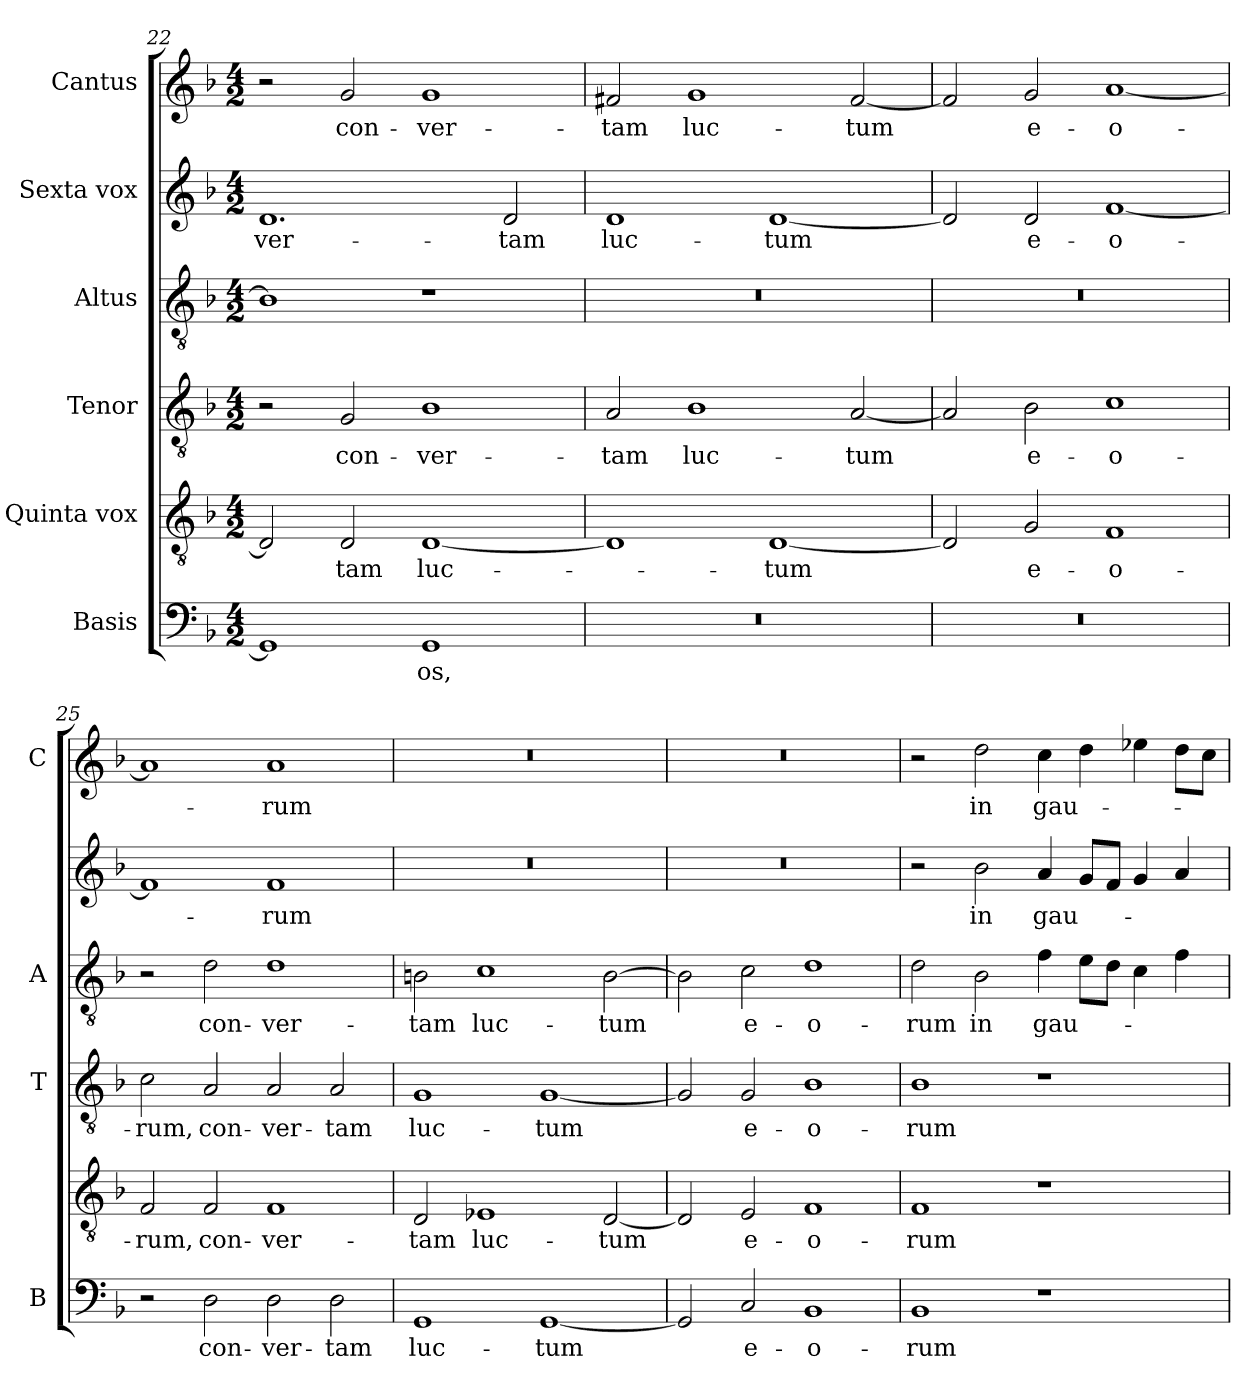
**kern	**text	**kern	**text	**kern	**text	**kern	**text	**kern	**text	**kern	**text
*part6	*part6	*part5	*part5	*part4	*part4	*part3	*part3	*part2	*part2	*part1	*part1
*staff6	*staff6	*staff5	*staff5	*staff4	*staff4	*staff3	*staff3	*staff2	*staff2	*staff1	*staff1
*I"Basis	*	*I"Quinta vox	*	*I"Tenor	*	*I"Altus	*	*I"Sexta vox	*	*I"Cantus	*
*I'B	*	*	*	*I'T	*	*I'A	*	*	*	*I'C	*
*clefF4	*	*clefGv2	*	*clefGv2	*	*clefGv2	*	*clefG2	*	*clefG2	*
*k[b-]	*	*k[b-]	*	*k[b-]	*	*k[b-]	*	*k[b-]	*	*k[b-]	*
*F:	*	*F:	*	*F:	*	*F:	*	*F:	*	*F:	*
*M4/2	*	*M4/2	*	*M4/2	*	*M4/2	*	*M4/2	*	*M4/2	*
=22	=22	=22	=22	=22	=22	=22	=22	=22	=22	=22	=22
!	!	!	!	!	!	!	!	!	!LO:LY:b	!	!
1GG]	.	2D/]	.	2r	.	1B]	.	1.d	-ver-	2r	.
!	!	!	!LO:LY:b	!	!LO:LY:b	!	!	!	!	!	!LO:LY:b
.	.	2D/	-tam	2G/	con-	.	.	.	.	2g/	con-
!	!LO:LY:b	!	!LO:LY:b	!	!LO:LY:b	!	!	!	!	!	!LO:LY:b
1GG	-os,	[1D	luc-	1B-	-ver-	1r	.	.	.	1g	-ver-
!	!	!	!	!	!	!	!	!	!LO:LY:b	!	!
.	.	.	.	.	.	.	.	2d/	-tam	.	.
=23	=23	=23	=23	=23	=23	=23	=23	=23	=23	=23	=23
!	!	!	!	!	!LO:LY:b	!	!	!	!LO:LY:b	!	!LO:LY:b
0r	.	1D]	.	2A/	-tam	0r	.	1d	luc-	2f#X/	-tam
!	!	!	!	!	!LO:LY:b	!	!	!	!	!	!LO:LY:b
.	.	.	.	1B-	luc-	.	.	.	.	1g	luc-
!	!	!	!LO:LY:b	!	!	!	!	!	!LO:LY:b	!	!
.	.	[1D	-tum	.	.	.	.	[1d	-tum	.	.
!	!	!	!	!	!LO:LY:b	!	!	!	!	!	!LO:LY:b
.	.	.	.	[2A/	-tum	.	.	.	.	[2f#/	-tum
=24	=24	=24	=24	=24	=24	=24	=24	=24	=24	=24	=24
0r	.	2D/]	.	2A/]	.	0r	.	2d/]	.	2f#/]	.
!	!	!	!LO:LY:b	!	!LO:LY:b	!	!	!	!LO:LY:b	!	!LO:LY:b
.	.	2G/	e-	2B-\	e-	.	.	2d/	e-	2g/	e-
!	!	!	!LO:LY:b	!	!LO:LY:b	!	!	!	!LO:LY:b	!	!LO:LY:b
.	.	1F	-o-	1c	-o-	.	.	[1f	-o-	[1a	-o-
=25	=25	=25	=25	=25	=25	=25	=25	=25	=25	=25	=25
!	!	!	!LO:LY:b	!	!LO:LY:b	!	!	!	!	!	!
2r	.	2F/	-rum,	2c\	-rum,	2r	.	1f]	.	1a]	.
!	!LO:LY:b	!	!LO:LY:b	!	!LO:LY:b	!	!LO:LY:b	!	!	!	!
2D\	con-	2F/	con-	2A/	con-	2d\	con-	.	.	.	.
!	!LO:LY:b	!	!LO:LY:b	!	!LO:LY:b	!	!LO:LY:b	!	!LO:LY:b	!	!LO:LY:b
2D\	-ver-	1F	-ver-	2A/	-ver-	1d	-ver-	1f	-rum	1a	-rum
!	!LO:LY:b	!	!	!	!LO:LY:b	!	!	!	!	!	!
2D\	-tam	.	.	2A/	-tam	.	.	.	.	.	.
!!LO:PB:g=z
=26	=26	=26	=26	=26	=26	=26	=26	=26	=26	=26	=26
!	!LO:LY:b	!	!LO:LY:b	!	!LO:LY:b	!	!LO:LY:b	!	!	!	!
1GG	luc-	2D/	-tam	1G	luc-	2Bn\	-tam	0r	.	0r	.
!	!	!	!LO:LY:b	!	!	!	!LO:LY:b	!	!	!	!
.	.	1E-X	luc-	.	.	1c	luc-	.	.	.	.
!	!LO:LY:b	!	!	!	!LO:LY:b	!	!	!	!	!	!
[1GG	-tum	.	.	[1G	-tum	.	.	.	.	.	.
!	!	!	!LO:LY:b	!	!	!	!LO:LY:b	!	!	!	!
.	.	[2D/	-tum	.	.	[2B\	-tum	.	.	.	.
=27	=27	=27	=27	=27	=27	=27	=27	=27	=27	=27	=27
2GG/]	.	2D/]	.	2G/]	.	2B\]	.	0r	.	0r	.
!	!LO:LY:b	!	!LO:LY:b	!	!LO:LY:b	!	!LO:LY:b	!	!	!	!
2C/	e-	2E/	e-	2G/	e-	2c\	e-	.	.	.	.
!	!LO:LY:b	!	!LO:LY:b	!	!LO:LY:b	!	!LO:LY:b	!	!	!	!
1BB-	-o-	1F	-o-	1B-	-o-	1d	-o-	.	.	.	.
=28	=28	=28	=28	=28	=28	=28	=28	=28	=28	=28	=28
!	!LO:LY:b	!	!LO:LY:b	!	!LO:LY:b	!	!LO:LY:b	!	!	!	!
1BB-	-rum	1F	-rum	1B-	-rum	2d\	-rum	2r	.	2r	.
!	!	!	!	!	!	!	!LO:LY:b	!	!LO:LY:b	!	!LO:LY:b
.	.	.	.	.	.	2B-\	in	2b-\	in	2dd\	in
!	!	!	!	!	!	!	!LO:LY:b	!	!LO:LY:b	!	!LO:LY:b
1r	.	1r	.	1r	.	4f\	gau-	4a/	gau-	4cc\	gau-
.	.	.	.	.	.	8e\L	.	8g/L	.	4dd\	.
.	.	.	.	.	.	8d\J	.	8f/J	.	.	.
.	.	.	.	.	.	4c\	.	4g/	.	4ee-X\	.
.	.	.	.	.	.	4f\	.	4a/	.	8dd\L	.
.	.	.	.	.	.	.	.	.	.	8cc\J	.
=	=	=	=	=	=	=	=	=	=	=	=
*-	*-	*-	*-	*-	*-	*-	*-	*-	*-	*-	*-
